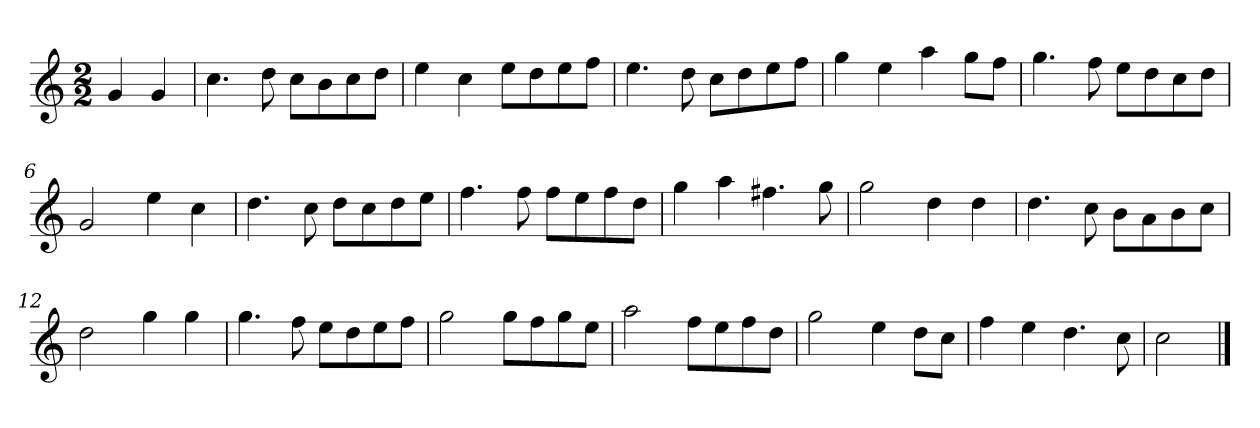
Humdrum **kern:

**kern
*part1
*staff1
*k[]
*M2/2
*MM120
=
4g
4g
=1
4.cc
8dd
8ccL
8b
8cc
8ddJ
=2
4ee
4cc
8eeL
8dd
8ee
8ffJ
=3
4.ee
8dd
8ccL
8dd
8ee
8ffJ
=4
4gg
4ee
4aa
8ggL
8ffJ
=5
4.gg
8ff
8eeL
8dd
8cc
8ddJ
=6
2g
4ee
4cc
=7
4.dd
8cc
8ddL
8cc
8dd
8eeJ
=8
4.ff
8ff
8ffL
8ee
8ff
8ddJ
=9
4gg
4aa
4.ff#X
8gg
=10
2gg
4dd
4dd
=11
4.dd
8cc
8bL
8a
8b
8ccJ
=12
2dd
4gg
4gg
=13
4.gg
8ff
8eeL
8dd
8ee
8ffJ
=14
2gg
8ggL
8ff
8gg
8eeJ
=15
2aa
8ffL
8ee
8ff
8ddJ
=16
2gg
4ee
8ddL
8ccJ
=17
4ff
4ee
4.dd
8cc
=18
2cc
==
*-
